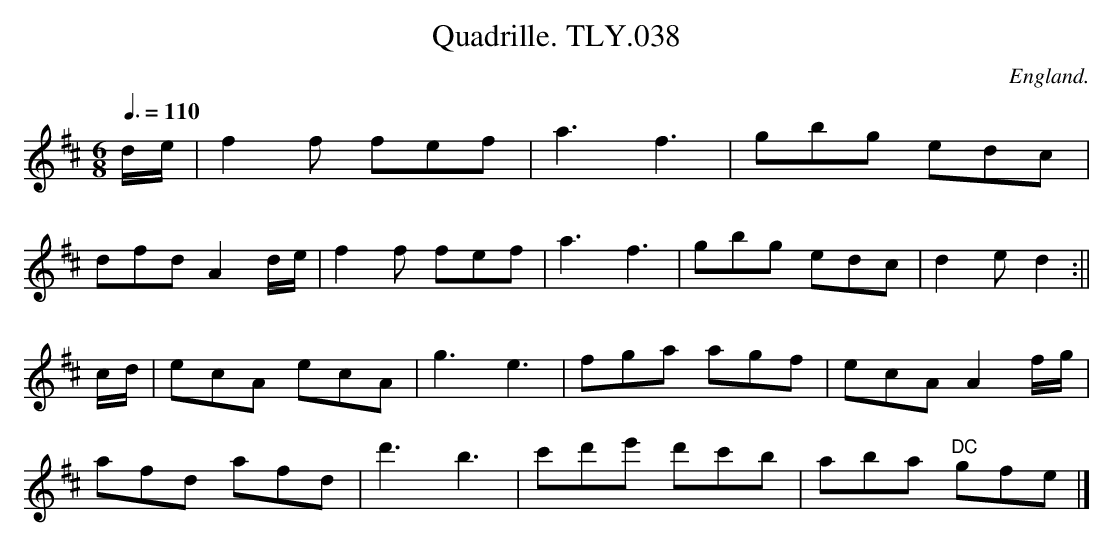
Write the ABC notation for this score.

X:1
T:Quadrille. TLY.038
L:1/8
M:6/8
O:England.
Q:3/8=110
K:D
d/2e/2|f2f fef|a3f3| gbg edc|!
dfd A2 d/2e/2|f2f fef|a3f3| gbg edc|d2e d2:||!
c/2d/2|ecA ecA| g3 e3| fga agf| ecA A2 f/2g/2|!
afd afd| d'3 b3|c'd'e' d'c'b|aba"^DC" gfe|]
